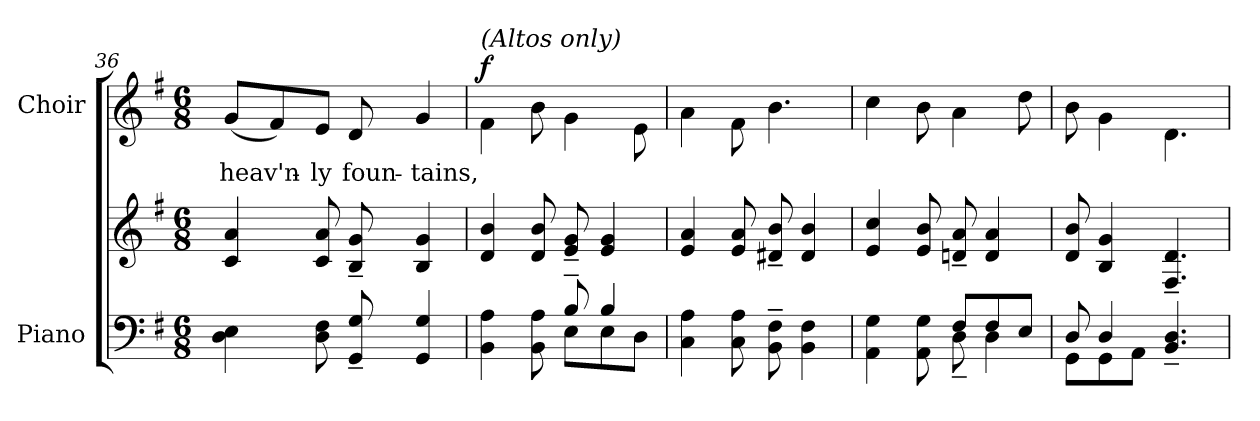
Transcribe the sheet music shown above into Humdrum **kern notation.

**kern	**kern	**kern	**text	**dynam
*part2	*part2	*part1	*part1	*part1
*staff3	*staff2	*staff1	*staff1	*staff1
*I"Piano	*	*I"Choir	*	*
*I'Pno.	*	*I'Choir	*	*
*clefF4	*clefG2	*clefG2	*	*
*k[f#]	*k[f#]	*k[f#]	*	*
*G:	*G:	*G:	*	*
*M6/8	*M6/8	*M6/8	*	*
=36	=36	=36	=36	=36
!	!	!	!LO:LY:b:color=#000000	!
4Di\ 4Ei	4ci/ 4ai	(8gi/L	heav'n-	.
.	.	8f#i/)	.	.
!	!	!	!LO:LY:b:color=#000000	!
8Di\ 8F#i	8ci/ 8ai	8ei/J	-ly	.
!	!	!	!LO:LY:b:color=#000000	!
8GGi/~ 8Gi~	8Bi/~ 8gi~	8di/	foun-	.
!	!	!	!LO:LY:b:color=#000000	!
4GGi/ 4Gi	4Bi/ 4gi	4gi/	-tains,	.
!!LO:LB:g=z
=37	=37	=37	=37	=37
*^	*	*	*	*
!	!	!	!LO:TX:a:i:t=(Altos only)	!	!
4BBi\ 4Ai	4.ryy	4di/ 4bi	4f#i\	.	f
8BBi\ 8Ai	.	8di/ 8bi	8bi\	.	.
8B~i/	8Ei\L	8ei/~ 8gi~	4gi\	.	.
4Bi/	8Ei\	4ei/ 4gi	.	.	.
.	8Di\J	.	8ei\	.	.
*v	*v	*	*	*	*
=38	=38	=38	=38	=38
4Ci\ 4Ai	4ei/ 4ai	4ai\	.	.
8Ci\ 8Ai	8ei/ 8ai	8f#i\	.	.
8BBi\~ 8F#i~	8d#Xi/~ 8bi~	4.bi\	.	.
4BBi\ 4F#i	4d#i/ 4bi	.	.	.
=39	=39	=39	=39	=39
*^	*	*	*	*
4AAi\ 4Gi	4.ryy	4ei/ 4cci	4cci\	.	.
8AAi\ 8Gi	.	8ei/ 8bi	8bi\	.	.
8F#i/L	8D~i\	8dni/~ 8ai~	4ai\	.	.
8F#i/	4Di\	4di/ 4ai	.	.	.
8Ei/J	.	.	8ddi\	.	.
=40	=40	=40	=40	=40	=40
8Di/	8GGi\L	8di/ 8bi	8bi\	.	.
4Di/	8GGi\	4Bi/ 4gi	4gi\	.	.
.	8AAi\J	.	.	.	.
4.BBi/~ 4.Di~	4.ryy	4.F#i/~ 4.di~	4.di\	.	.
*v	*v	*	*	*	*
=	=	=	=	=
*-	*-	*-	*-	*-
